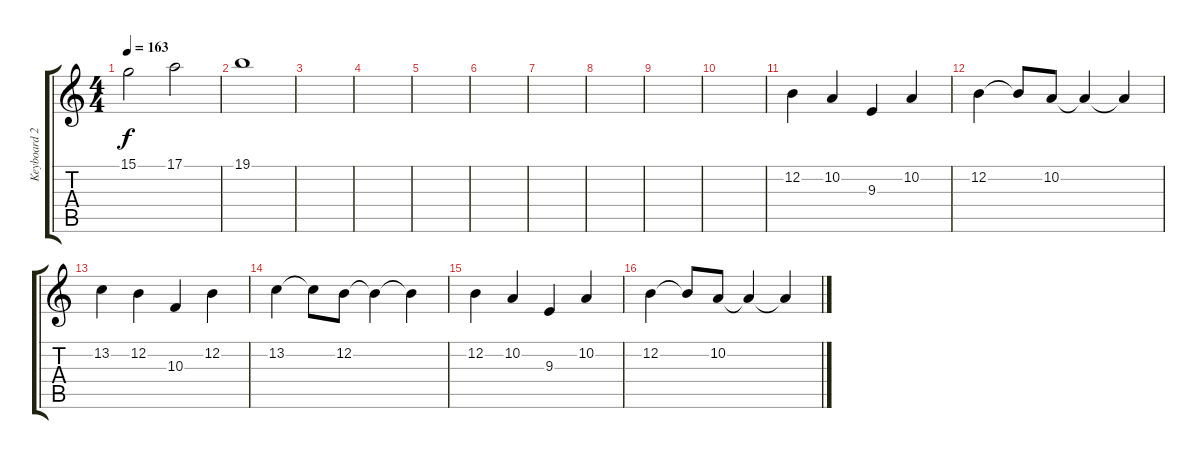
\track ("Keyboard 2" "Keyboard 2") {instrument vibraphone}
\staff {score tabs}
\tuning (E4 B3 G3 D3 A2 E2) {hide}
\ts (4 4)
\tempo 163
\clef g2
\ks c
15.1.2{dy f} 17.1.2 |
19.1.1 |
|
|
|
|
|
|
|
|
12.2.4 10.2.4 9.3.4 10.2.4 |
12.2.4 12.2{t}.8 10.2.8 10.2{t}.4 10.2{t}.4 |
13.2.4 12.2.4 10.3.4 12.2.4 |
13.2.4 13.2{t}.8 12.2.8 12.2{t}.4 12.2{t}.4 |
12.2.4 10.2.4 9.3.4 10.2.4 |
12.2.4 12.2{t}.8 10.2.8 10.2{t}.4 10.2{t}.4
